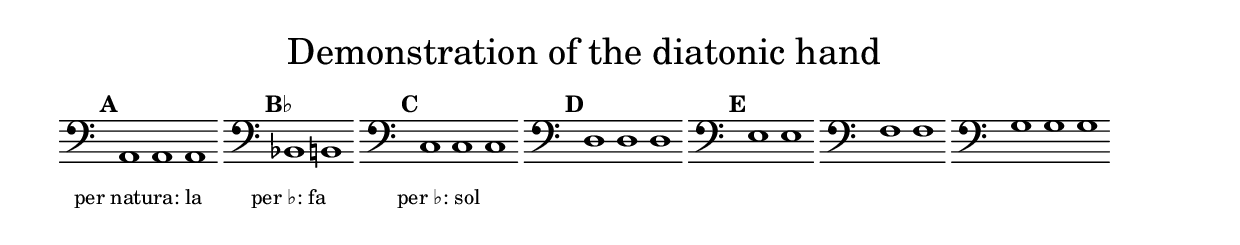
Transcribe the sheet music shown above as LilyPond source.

\version "2.22.2"

% Auto generated file

\header {
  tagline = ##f
}

dot = {
   \once \override Script.add-stem-support = ##f
   \once \override Script.toward-stem-shift = 0
   \once \override Script.skyline-horizontal-padding = 0
   \once \override Script.direction = 1
   \once \override Script.font-size = 1
}

\markup {
  \center-column {
    \override #'(line-width . 90)
    \center-align
    \fontsize#4
    \wordwrap-string { "Demonstration of the diatonic hand" }
    \null
    \line {
      \center-column {
        \line {
          \score {
            <<
              \new Staff \with { instrumentName = ""} {
                \override Staff.TimeSignature.stencil = ##f
                \override Staff.NoteHead.style = #'baroque
                \tempo "A"
                \cadenzaOn
                \clef "bass" a,1 
                a,1 
                a,1 
                \cadenzaOff
              }
            >>
            \layout {
              \context {
                \Score
                \override SpacingSpanner.common-shortest-duration = #(ly:make-moment 1)
              }
            }
          }
        }
        \line {
          \left-align { \small { \lower #3 "per natura: la" } }
        }
      } 
      \center-column {
        \line {
          \score {
            <<
              \new Staff \with { instrumentName = ""} {
                \override Staff.TimeSignature.stencil = ##f
                \override Staff.NoteHead.style = #'baroque
                \tempo "B♭"
                \cadenzaOn
                \clef "bass" bes,1 
                b,1 
                \cadenzaOff
              }
            >>
            \layout {
              \context {
                \Score
                \override SpacingSpanner.common-shortest-duration = #(ly:make-moment 1)
              }
            }
          }
        }
        \line {
          \left-align { \small { \lower #3 "per ♭: fa" } }
        }
      } 
      \center-column {
        \line {
          \score {
            <<
              \new Staff \with { instrumentName = ""} {
                \override Staff.TimeSignature.stencil = ##f
                \override Staff.NoteHead.style = #'baroque
                \tempo "C"
                \cadenzaOn
                \clef "bass" c1 
                c1 
                c1 
                \cadenzaOff
              }
            >>
            \layout {
              \context {
                \Score
                \override SpacingSpanner.common-shortest-duration = #(ly:make-moment 1)
              }
            }
          }
        }
        \line {
          \left-align { \small { \lower #3 "per ♭: sol" } }
        }
      } 
      \center-column {
        \line {
          \score {
            <<
              \new Staff \with { instrumentName = ""} {
                \override Staff.TimeSignature.stencil = ##f
                \override Staff.NoteHead.style = #'baroque
                \tempo "D"
                \cadenzaOn
                \clef "bass" d1 
                d1 
                d1 
                \cadenzaOff
              }
            >>
            \layout {
              \context {
                \Score
                \override SpacingSpanner.common-shortest-duration = #(ly:make-moment 1)
              }
            }
          }
        }

      } 
      \center-column {
        \line {
          \score {
            <<
              \new Staff \with { instrumentName = ""} {
                \override Staff.TimeSignature.stencil = ##f
                \override Staff.NoteHead.style = #'baroque
                \tempo "E"
                \cadenzaOn
                \clef "bass" e1 
                e1 
                \cadenzaOff
              }
            >>
            \layout {
              \context {
                \Score
                \override SpacingSpanner.common-shortest-duration = #(ly:make-moment 1)
              }
            }
          }
        }

      } 
      \center-column {
        \line {
          \score {
            <<
              \new Staff \with { instrumentName = ""} {
                \override Staff.TimeSignature.stencil = ##f
                \override Staff.NoteHead.style = #'baroque
                
                \cadenzaOn
                \clef "bass" f1 
                f1 
                \cadenzaOff
              }
            >>
            \layout {
              \context {
                \Score
                \override SpacingSpanner.common-shortest-duration = #(ly:make-moment 1)
              }
            }
          }
        }

      } 
      \center-column {
        \line {
          \score {
            <<
              \new Staff \with { instrumentName = ""} {
                \override Staff.TimeSignature.stencil = ##f
                \override Staff.NoteHead.style = #'baroque
                
                \cadenzaOn
                \clef "bass" g1 
                g1 
                g1 
                \cadenzaOff
              }
            >>
            \layout {
              \context {
                \Score
                \override SpacingSpanner.common-shortest-duration = #(ly:make-moment 1)
              }
            }
          }
        }

      } 

    }
  }
}